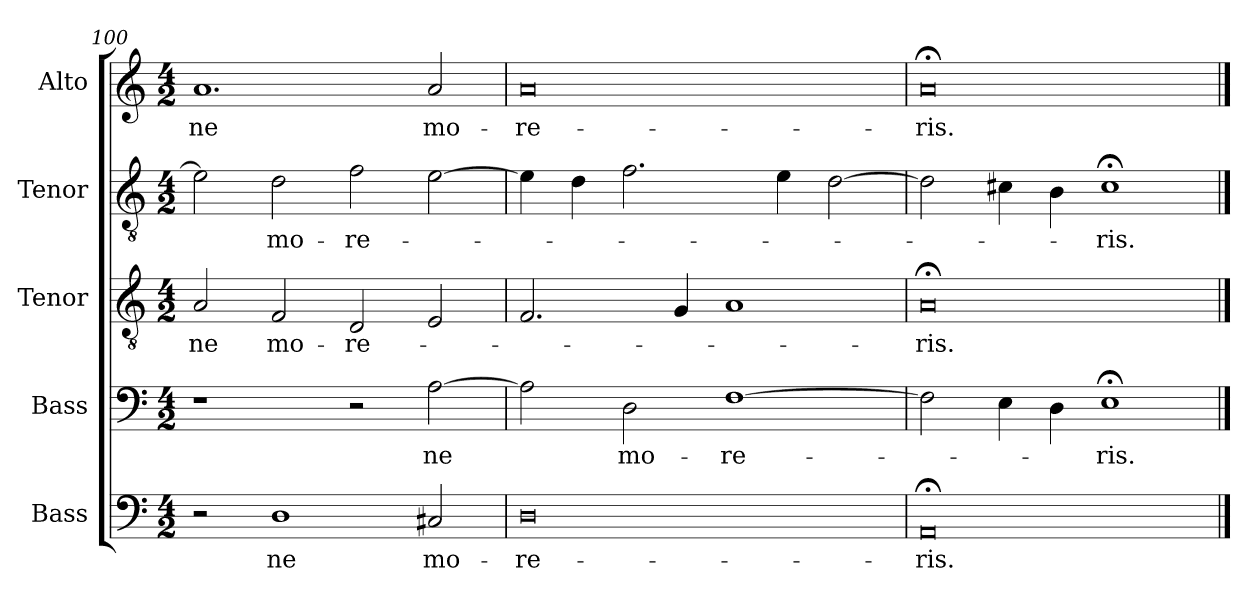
**kern	**text	**kern	**text	**kern	**text	**kern	**text	**kern	**text
*part5	*part5	*part4	*part4	*part3	*part3	*part2	*part2	*part1	*part1
*staff5	*staff5	*staff4	*staff4	*staff3	*staff3	*staff2	*staff2	*staff1	*staff1
*I"Bass	*	*I"Bass	*	*I"Tenor	*	*I"Tenor	*	*I"Alto	*
*I'B.	*	*I'B1.	*	*I'T.	*	*I'T1.	*	*I'A.	*
*clefF4	*	*clefF4	*	*clefGv2	*	*clefGv2	*	*clefG2	*
*	*	*	*	*ITrd7c12	*	*ITrd7c12	*	*	*
*k[]	*	*k[]	*	*k[]	*	*k[]	*	*k[]	*
*C:	*	*C:	*	*C:	*	*C:	*	*C:	*
*M4/2	*	*M4/2	*	*M4/2	*	*M4/2	*	*M4/2	*
=100	=100	=100	=100	=100	=100	=100	=100	=100	=100
!	!	!	!	!	!LO:LY:b:color=#000000	!	!	!	!
!	!	!	!	!	!	!	!	!	!LO:LY:b:color=#000000
2r	.	1r	.	2AAi/	ne	2Ei\]	.	1.ai	ne
!	!LO:LY:b:color=#000000	!	!	!	!	!	!	!	!
!	!	!	!	!	!LO:LY:b:color=#000000	!	!	!	!
!	!	!	!	!	!	!	!LO:LY:b:color=#000000	!	!
1Di	ne	.	.	2FFi/	mo-	2Di\	mo-	.	.
!	!	!	!	!	!LO:LY:b:color=#000000	!	!	!	!
!	!	!	!	!	!	!	!LO:LY:b:color=#000000	!	!
.	.	2r	.	2DDi/	-re-	2Fi\	-re-	.	.
!	!LO:LY:b:color=#000000	!	!	!	!	!	!	!	!
!	!	!	!LO:LY:b:color=#000000	!	!	!	!	!	!
!	!	!	!	!	!	!	!	!	!LO:LY:b:color=#000000
2C#Xi/	mo-	[2Ai\	ne	2EEi/	.	[2Ei\	.	2ai/	mo-
=101	=101	=101	=101	=101	=101	=101	=101	=101	=101
!	!LO:LY:b:color=#000000	!	!	!	!	!	!	!	!
!	!	!	!	!	!	!	!	!	!LO:LY:b:color=#000000
0Di	-re-	2Ai\]	.	2.FFi/	.	4Ei\]	.	0ai	-re-
.	.	.	.	.	.	4Di\	.	.	.
!	!	!	!LO:LY:b:color=#000000	!	!	!	!	!	!
.	.	2Di\	mo-	.	.	2.Fi\	.	.	.
.	.	.	.	4GGi/	.	.	.	.	.
!	!	!	!LO:LY:b:color=#000000	!	!	!	!	!	!
.	.	[1Fi	-re-	1AAi	.	.	.	.	.
.	.	.	.	.	.	4Ei\	.	.	.
.	.	.	.	.	.	[2Di\	.	.	.
=102	=102	=102	=102	=102	=102	=102	=102	=102	=102
!	!LO:LY:b:color=#000000	!	!	!	!	!	!	!	!
!	!	!	!	!	!LO:LY:b:color=#000000	!	!	!	!
!	!	!	!	!	!	!	!	!	!LO:LY:b:color=#000000
0AA;i	-ris.	2Fi\]	.	0AA;i	-ris.	2Di\]	.	0a;i	-ris.
.	.	4Ei\	.	.	.	4C#Xi\	.	.	.
.	.	4Di\	.	.	.	4BBi\	.	.	.
!	!	!	!LO:LY:b:color=#000000	!	!	!	!	!	!
!	!	!	!	!	!	!	!LO:LY:b:color=#000000	!	!
.	.	1E;i	-ris.	.	.	1C#;i	-ris.	.	.
==	==	==	==	==	==	==	==	==	==
*-	*-	*-	*-	*-	*-	*-	*-	*-	*-
